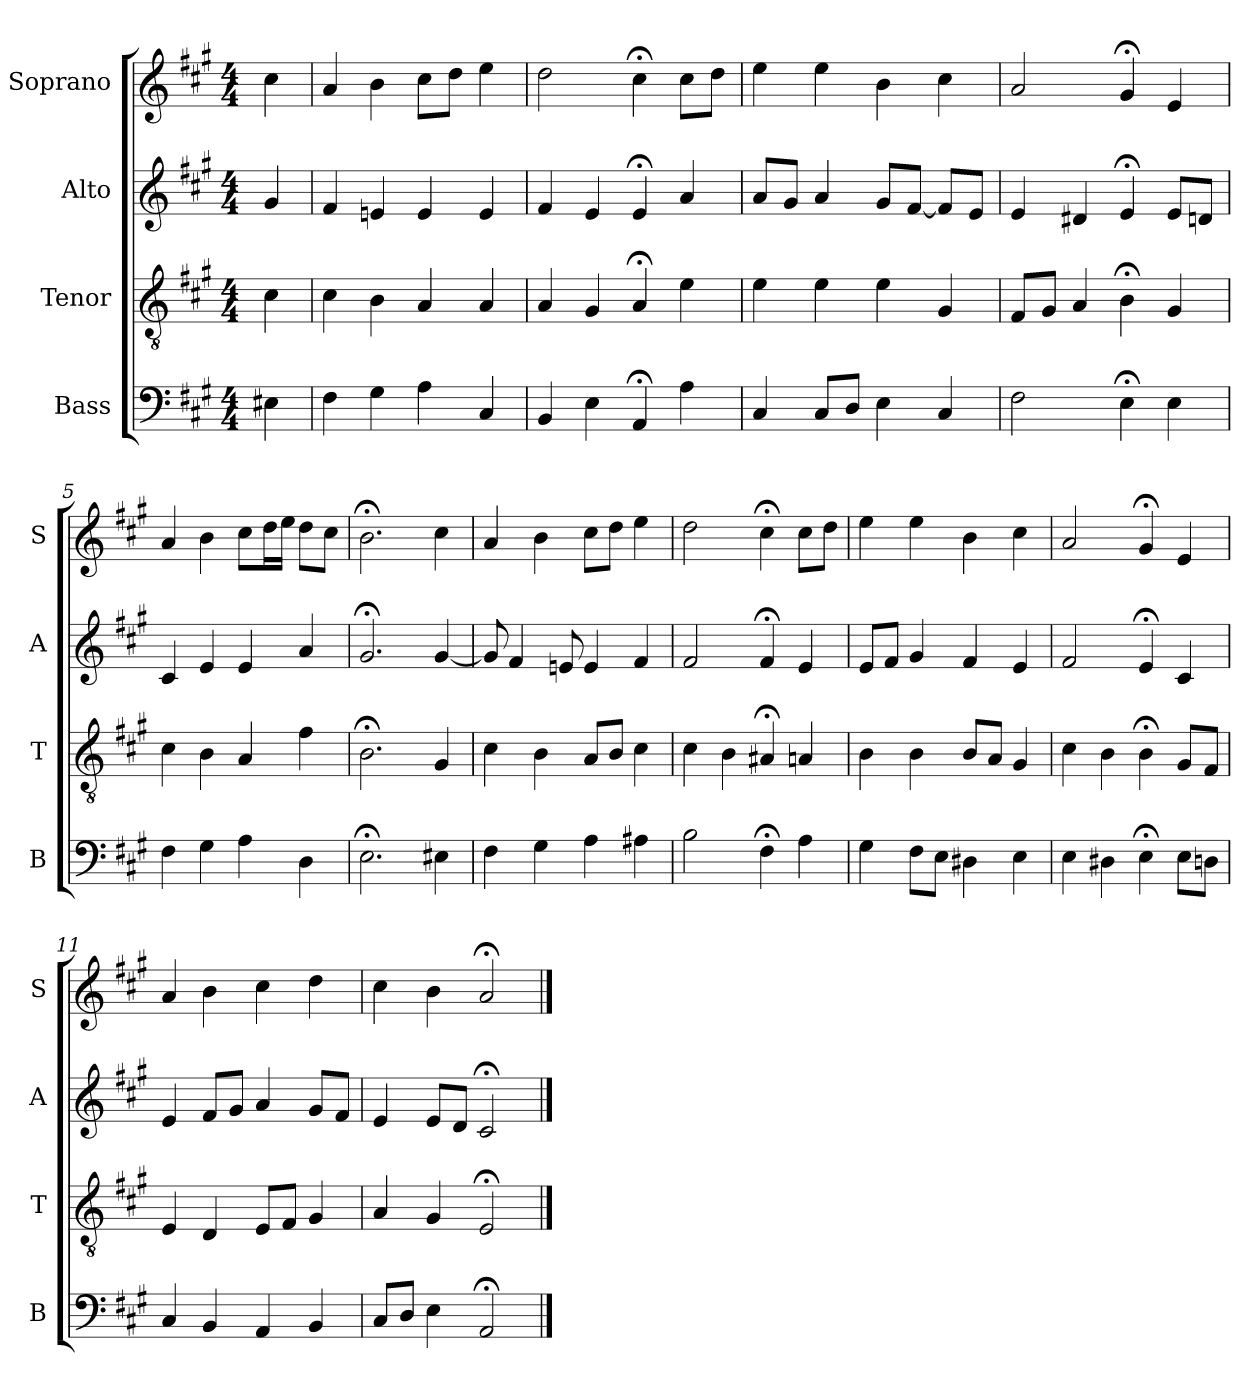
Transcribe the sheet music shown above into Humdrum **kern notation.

**kern	**kern	**kern	**kern
*part4	*part3	*part2	*part1
*staff4	*staff3	*staff2	*staff1
*I"Bass	*I"Tenor	*I"Alto	*I"Soprano
*I'B	*I'T	*I'A	*I'S
*clefF4	*clefGv2	*clefG2	*clefG2
*k[f#c#g#]	*k[f#c#g#]	*k[f#c#g#]	*k[f#c#g#]
*A:	*A:	*A:	*A:
*M4/4	*M4/4	*M4/4	*M4/4
*MM100	*MM100	*MM100	*MM100
=	=	=	=
4E#X	4c#	4g#	4cc#
=1	=1	=1	=1
4F#	4c#	4f#	4a
4G#	4B	4en	4b
4A	4A	4e	8cc#L
.	.	.	8ddJ
4C#	4A	4e	4ee
=2	=2	=2	=2
4BB	4A	4f#	2dd
4E	4G#	4e	.
4AA;<	4A;<	4e;<	4cc#;<
4A	4e	4a	8cc#L
.	.	.	8ddJ
=3	=3	=3	=3
4C#	4e	8aL	4ee
.	.	8g#J	.
8C#L	4e	4a	4ee
8DJ	.	.	.
4E	4e	8g#L	4b
.	.	[8f#J	.
4C#	4G#	8f#L]	4cc#
.	.	8eJ	.
=4	=4	=4	=4
2F#	8F#L	4e	2a
.	8G#J	.	.
.	4A	4d#X	.
4E;<	4B;<	4e;<	4g#;<
4E	4G#	8eL	4e
.	.	8dnJ	.
=5	=5	=5	=5
4F#	4c#	4c#	4a
4G#	4B	4e	4b
4A	4A	4e	8cc#L
.	.	.	16ddL
.	.	.	16eeJJ
4D	4f#	4a	8ddL
.	.	.	8cc#J
=6	=6	=6	=6
2.E;<	2.B;<	2.g#;<	2.b;<
4E#X	4G#	[4g#	4cc#
=7	=7	=7	=7
4F#	4c#	8g#]	4a
.	.	4f#	.
4G#	4B	.	4b
.	.	8en	.
4A	8AL	4e	8cc#L
.	8BJ	.	8ddJ
4A#X	4c#	4f#	4ee
=8	=8	=8	=8
2B	4c#	2f#	2dd
.	4B	.	.
4F#;<	4A#X;<	4f#;<	4cc#;<
4A	4An	4e	8cc#L
.	.	.	8ddJ
=9	=9	=9	=9
4G#	4B	8eL	4ee
.	.	8f#J	.
8F#L	4B	4g#	4ee
8EJ	.	.	.
4D#X	8BL	4f#	4b
.	8AJ	.	.
4E	4G#	4e	4cc#
=10	=10	=10	=10
4E	4c#	2f#	2a
4D#X	4B	.	.
4E;<	4B;<	4e;<	4g#;<
8EL	8G#L	4c#	4e
8DnJ	8F#J	.	.
=11	=11	=11	=11
4C#	4E	4e	4a
4BB	4D	8f#L	4b
.	.	8g#J	.
4AA	8EL	4a	4cc#
.	8F#J	.	.
4BB	4G#	8g#L	4dd
.	.	8f#J	.
=12	=12	=12	=12
8C#L	4A	4e	4cc#
8DJ	.	.	.
4E	4G#	8eL	4b
.	.	8dJ	.
2AA;<	2E;<	2c#;<	2a;<
==	==	==	==
*-	*-	*-	*-
